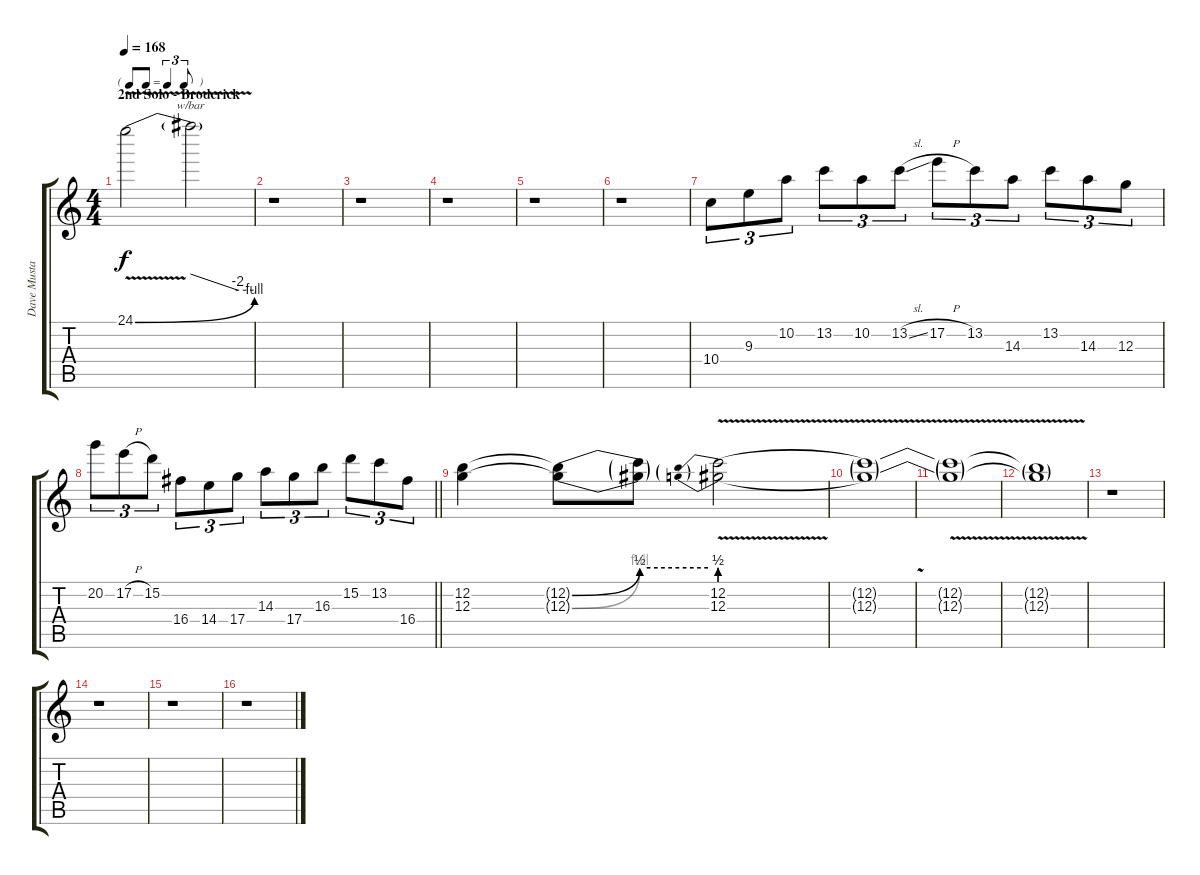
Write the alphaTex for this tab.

\track ("Dave Mustaine Lead" "Dave Musta") {instrument distortionguitar}
\staff {score tabs}
\tuning (E4 B3 G3 D3 A2 E2) {hide}
\ts (4 4)
\tf triplet8th
\section ("" "2nd Solo - Broderick")
\tempo 168
\clef g2
\ks c
24.1{be (bend 0 0 60 4) v}.2{dy f} 24.1{t}.2{tbe (custom default 0 0 45 -8 60 -8)} |
r.1 |
r.1 |
r.1 |
r.1 |
r.1 |
10.4.8{tu (3 2)} 9.3.8{tu (3 2)} 10.2.8{tu (3 2)} 13.2.8{tu (3 2)} 10.2.8{tu (3 2)} 13.2{sl}.8{tu (3 2)} 17.2{h}.8{tu (3 2)} 13.2.8{tu (3 2)} 14.3.8{tu (3 2)} 13.2.8{tu (3 2)} 14.3.8{tu (3 2)} 12.3.8{tu (3 2)} |
\barLineRight lightlight
20.2.8{tu (3 2)} 17.2{h}.8{tu (3 2)} 15.2.8{tu (3 2)} 16.4.8{tu (3 2)} 14.4.8{tu (3 2)} 17.4.8{tu (3 2)} 14.3.8{tu (3 2)} 17.4.8{tu (3 2)} 16.3.8{tu (3 2)} 15.2.8{tu (3 2)} 13.2.8{tu (3 2)} 16.4.8{tu (3 2)} |
(12.2 12.3).4 (12.2{be (bend 0 0 60 2) t} 12.3{be (bend 0 0 60 4) t}).8 (12.2{be (hold 0 2 60 2) t} 12.3{be (hold 0 2 60 2) t}).8 (12.2{be (prebend 0 2 60 2)} 12.3{be (prebend 0 2 60 2) v}).2 |
(12.2{v t} 12.3{v t}).1 |
(12.2{v t} 12.3{v t}).1 |
(12.2{v t} 12.3{v t}).1 |
r.1 |
r.1 |
r.1 |
r.1
